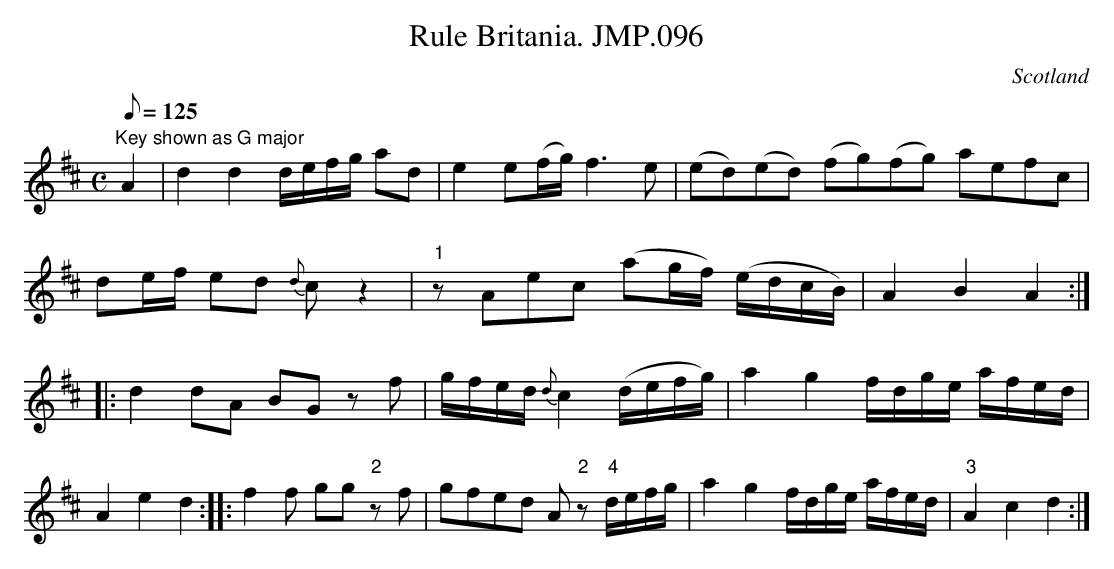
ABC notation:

X:1
T:Rule Britania. JMP.096
L:1/8
M:C
O:Scotland
Q:125
K:D Major
"Key shown as G major"A2 |  d2 d2 d/e/f/g/ ad |\
e2 e(f/g/) f3 e | (ed)(ed) (fg)(fg) aefc |\
de/f/ ed {d}c z2 | "1"z Aec (ag/f/) (e/d/c/B/) | A2B2A2 :||:\
d2 dA BG z f | g/f/e/d/ {d}c2 (d/e/f/g/) |\
a2g2 f/d/g/e/ a/f/e/d/ | A2 e2 d2 :||:\
f2f gg"2"z f | gfed A "2"z "4"d/e/f/g/ |\
a2g2 f/d/g/e/ a/f/e/d/ | "3"A2 c2 d2 :|
